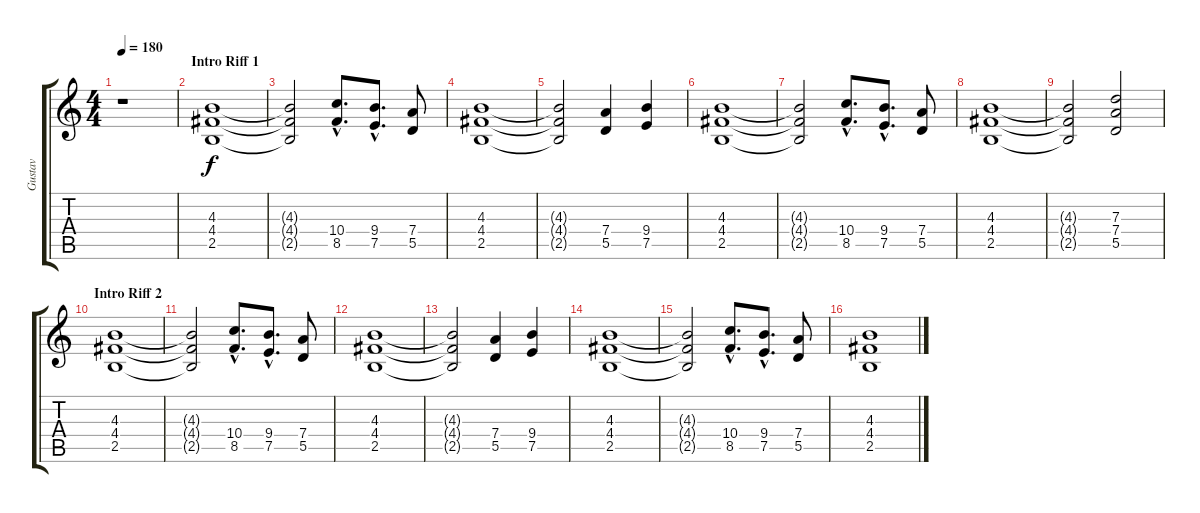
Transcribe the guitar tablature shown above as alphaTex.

\track ("Gustav" "Gustav") {instrument distortionguitar}
\staff {score tabs}
\tuning (E4 B3 G3 D3 A2 E2) {hide}
\ts (4 4)
\tempo 180
\clef g2
\ks c
r.1{dy f instrument distortionguitar} |
\section ("" "Intro Riff 1")
(4.3 4.4 2.5).1 |
(4.3{t} 4.4{t} 2.5{t}).2 (10.4{hac} 8.5{hac}).8{d} (9.4{hac} 7.5{hac}).8{d} (7.4 5.5).8 |
(4.3 4.4 2.5).1 |
(4.3{t} 4.4{t} 2.5{t}).2 (7.4 5.5).4 (9.4 7.5).4 |
(4.3 4.4 2.5).1 |
(4.3{t} 4.4{t} 2.5{t}).2 (10.4{hac} 8.5{hac}).8{d} (9.4{hac} 7.5{hac}).8{d} (7.4 5.5).8 |
(4.3 4.4 2.5).1 |
(4.3{t} 4.4{t} 2.5{t}).2 (7.3 7.4 5.5).2 |
\section ("" "Intro Riff 2")
(4.3 4.4 2.5).1 |
(4.3{t} 4.4{t} 2.5{t}).2 (10.4{hac} 8.5{hac}).8{d} (9.4{hac} 7.5{hac}).8{d} (7.4 5.5).8 |
(4.3 4.4 2.5).1 |
(4.3{t} 4.4{t} 2.5{t}).2 (7.4 5.5).4 (9.4 7.5).4 |
(4.3 4.4 2.5).1 |
(4.3{t} 4.4{t} 2.5{t}).2 (10.4{hac} 8.5{hac}).8{d} (9.4{hac} 7.5{hac}).8{d} (7.4 5.5).8 |
(4.3 4.4 2.5).1
